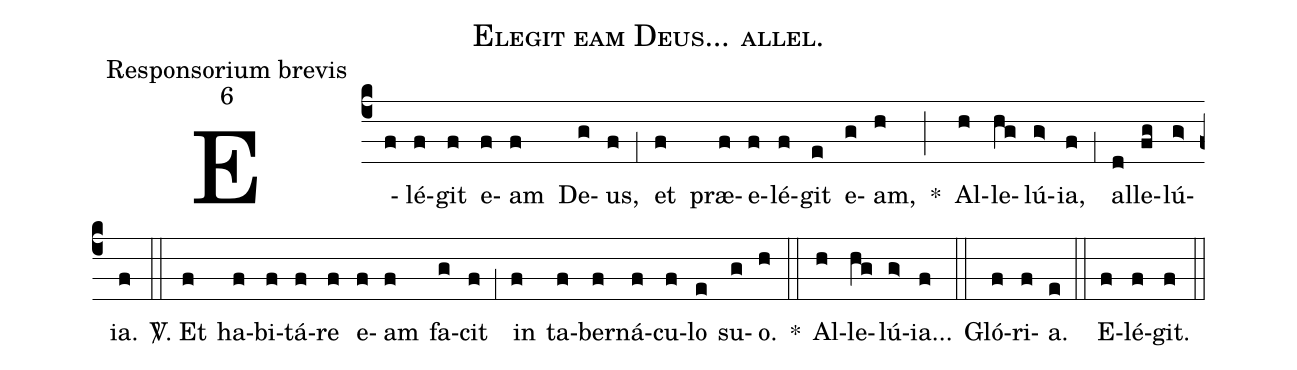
name:Elegit eam Deus... allel.;
office-part:Responsorium brevis;
mode:6;
%%
(c4) E(f)lé(f)git(f) e(f)am(f) De(g)us,(f) (,1) et(f) præ(f)e(f)lé(f)git(e) e(g)am,(h) *(;) Al(h)le(hg)lú(g>)ia,(f) (,1) al(d)le(fg)lú(g>)ia.(f) (::)

<sp>V/</sp>. Et(f) ha(f)bi(f)tá(f)re(f) e(f)am(f) fa(g)cit(f) (,1) in(f) ta(f)ber(f)ná(f)cu(f)lo(e) su(g)o.(h) *(::) Al(h)le(hg)lú(g>)ia...(f) (::)

Gló(f)ri(f)a.(e) (::)
E(f)lé(f)git.(f) (::)
